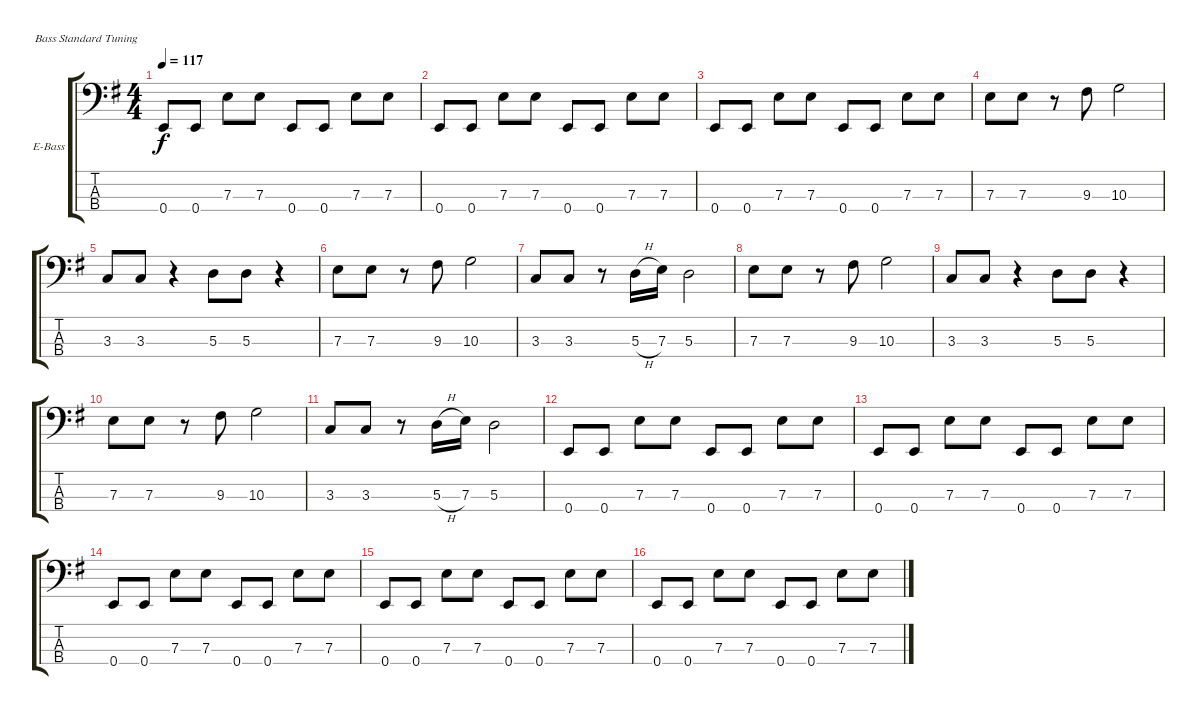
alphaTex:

\defaultSystemsLayout 4
\bracketExtendMode groupsimilarinstruments
\firstSystemTrackNameOrientation horizontal
\otherSystemsTrackNameOrientation horizontal
\track ("Bass" "E-Bass") {instrument electricbassfinger}
\staff {score tabs}
\tuning (G2 D2 A1 E1)
\ts (4 4)
\tempo 117
\clef f4
\scale
1.05549
\ks g
0.4.8{dy f} 0.4.8 7.3.8 7.3.8 0.4.8 0.4.8 7.3.8 7.3.8 |
\scale
0.944515 0.4.8 0.4.8 7.3.8 7.3.8 0.4.8 0.4.8 7.3.8 7.3.8 |
\scale
1.05549 0.4.8 0.4.8 7.3.8 7.3.8 0.4.8 0.4.8 7.3.8 7.3.8 |
\scale
0.944515 7.3.8 7.3.8 r.8 9.3.8 10.3.2 |
\scale
1.05549 3.3.8 3.3.8 r.4 5.3.8 5.3.8 r.4 |
\scale
0.944515 7.3.8 7.3.8 r.8 9.3.8 10.3.2 |
\scale
1.05549 3.3.8 3.3.8 r.8 5.3{h}.16 7.3.16 5.3.2 |
\scale
0.944515 7.3.8 7.3.8 r.8 9.3.8 10.3.2 |
\scale
1.05549 3.3.8 3.3.8 r.4 5.3.8 5.3.8 r.4 |
\scale
0.944515 7.3.8 7.3.8 r.8 9.3.8 10.3.2 |
\scale
1.05549 3.3.8 3.3.8 r.8 5.3{h}.16 7.3.16 5.3.2 |
\scale
0.944515 0.4.8 0.4.8 7.3.8 7.3.8 0.4.8 0.4.8 7.3.8 7.3.8 |
\scale
1.05549 0.4.8 0.4.8 7.3.8 7.3.8 0.4.8 0.4.8 7.3.8 7.3.8 |
\scale
0.944515 0.4.8 0.4.8 7.3.8 7.3.8 0.4.8 0.4.8 7.3.8 7.3.8 |
\scale
1.05549 0.4.8 0.4.8 7.3.8 7.3.8 0.4.8 0.4.8 7.3.8 7.3.8 |
\scale
0.944515 0.4.8 0.4.8 7.3.8 7.3.8 0.4.8 0.4.8 7.3.8 7.3.8
